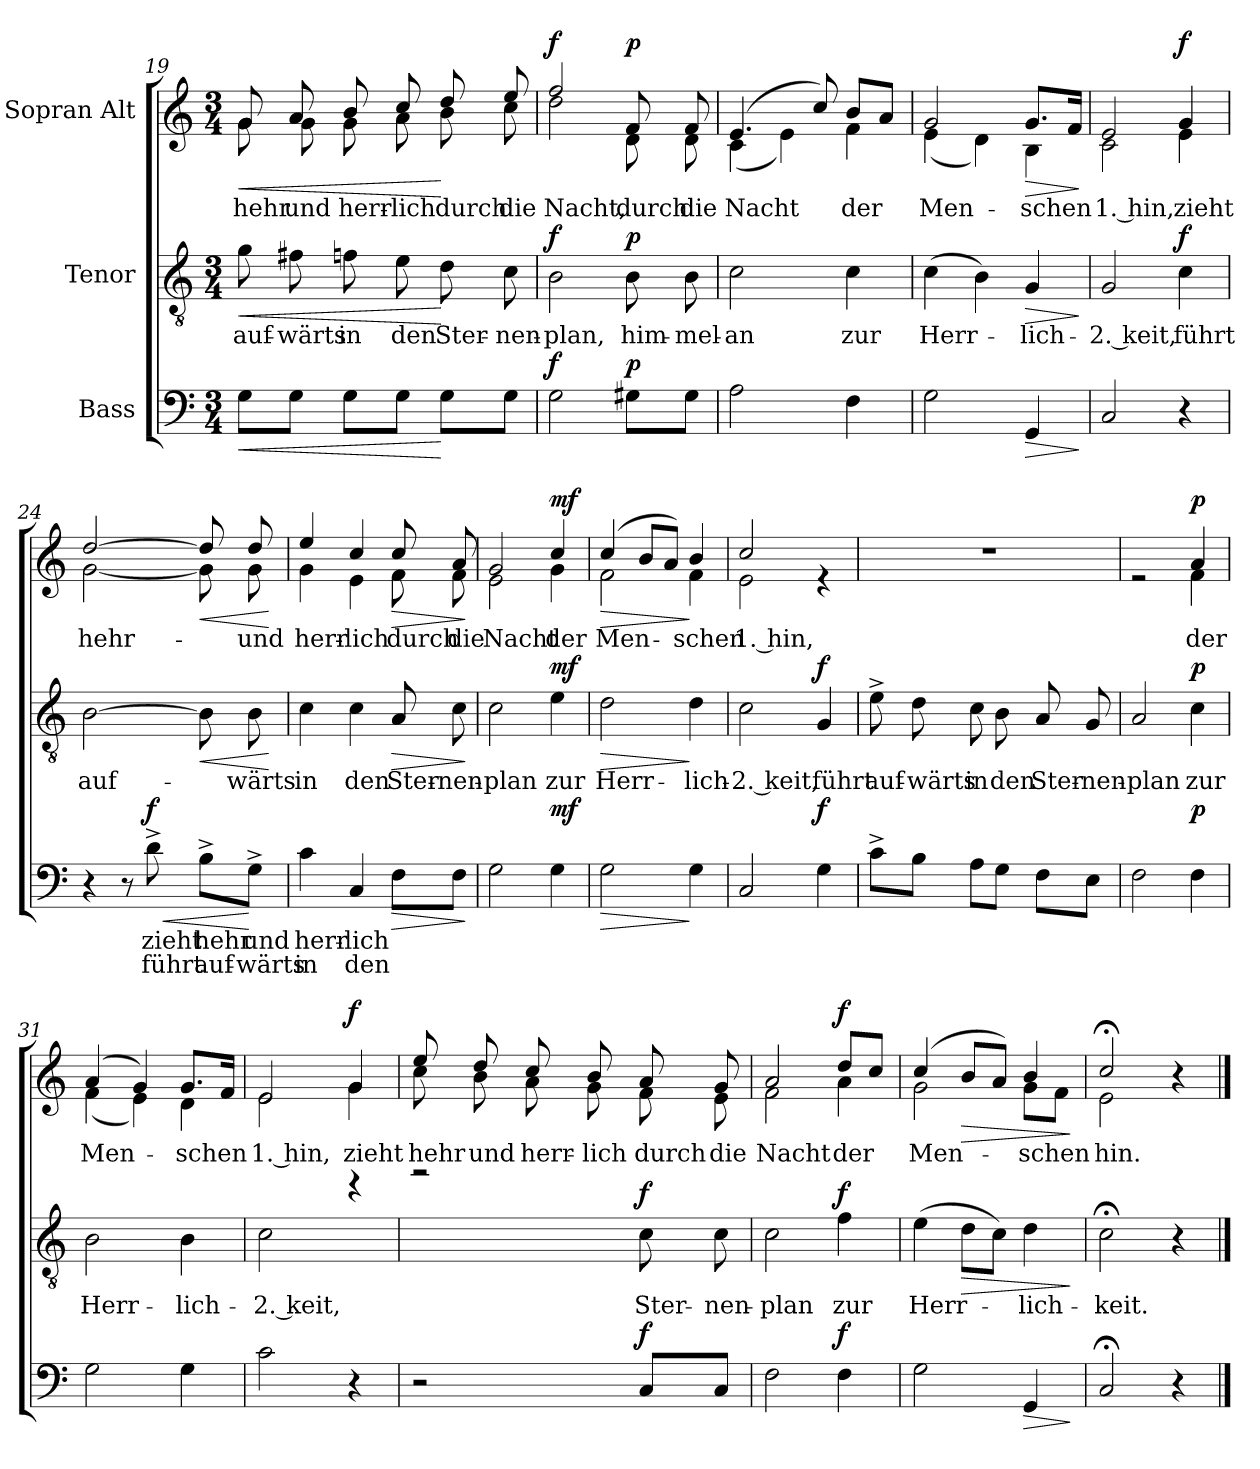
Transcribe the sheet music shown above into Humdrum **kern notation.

**kern	**text	**text	**dynam	**kern	**text	**dynam	**kern	**text	**dynam
*part3	*part3	*part3	*part3	*part2	*part2	*part2	*part1	*part1	*part1
*staff3	*staff3	*staff3	*staff3	*staff2	*staff2	*staff2	*staff1	*staff1	*staff1
*I"Bass	*	*	*	*I"Tenor	*	*	*I"Sopran Alt	*	*
*clefF4	*	*	*	*clefGv2	*	*	*clefG2	*	*
*k[]	*	*	*	*k[]	*	*	*k[]	*	*
*M3/4	*	*	*	*M3/4	*	*	*M3/4	*	*
=19	=19	=19	=19	=19	=19	=19	=19	=19	=19
!	!	!	!LO:HP:b	!	!LO:LY:b	!LO:HP:b	!	!LO:LY:b	!LO:HP:b
*	*	*	*	*	*	*	*^	*	*
8G\L	.	.	<	8g\	auf-	<	8g/	8g\	hehr	<
!	!	!	!	!	!LO:LY:b	!	!	!	!LO:LY:b	!
8G\J	.	.	.	8f#X\	-wärts	.	8a/	8g\	und	.
!	!	!	!	!	!LO:LY:b	!	!	!	!LO:LY:b	!
8G\L	.	.	.	8fn\	in	.	8b/	8g\	herr-	.
!	!	!	!	!	!LO:LY:b	!	!	!	!LO:LY:b	!
8G\J	.	.	.	8e\	den	.	8cc/	8a\	-lich	.
!	!	!	!	!	!LO:LY:b	!	!	!	!LO:LY:b	!
8G\L	.	.	[	8d\	Ster-	[	8dd/	8b\	durch	[
!	!	!	!	!	!LO:LY:b	!	!	!	!LO:LY:b	!
8G\J	.	.	.	8c\	-nen-	.	8ee/	8cc\	die	.
=20	=20	=20	=20	=20	=20	=20	=20	=20	=20	=20
!	!	!	!LO:DY:a	!	!LO:LY:b	!LO:DY:a	!	!	!LO:LY:b	!LO:DY:a
2G\	.	.	f	2B\	-plan,	f	2ff/	2dd\	Nacht,	f
!	!	!	!LO:DY:a	!	!LO:LY:b	!LO:DY:a	!	!	!LO:LY:b	!LO:DY:a
8G#X\L	.	.	p	8B\	him-	p	8f/	8d\	durch	p
!	!	!	!	!	!LO:LY:b	!	!	!	!LO:LY:b	!
8G#\J	.	.	.	8B\	-mel-	.	8f/	8d\	die	.
=21	=21	=21	=21	=21	=21	=21	=21	=21	=21	=21
!	!	!	!	!	!LO:LY:b	!	!	!	!LO:LY:b	!
2A\	.	.	.	2c\	-an	.	(4.e/	(4c\	Nacht	.
.	.	.	.	.	.	.	.	4e\)	.	.
.	.	.	.	.	.	.	8cc/)	.	.	.
!	!	!	!	!	!LO:LY:b	!	!	!	!LO:LY:b	!
4F\	.	.	.	4c\	zur	.	8b/L	4f\	der	.
.	.	.	.	.	.	.	8a/J	.	.	.
=22	=22	=22	=22	=22	=22	=22	=22	=22	=22	=22
!	!	!	!	!	!LO:LY:b	!	!	!	!LO:LY:b	!
2G\	.	.	.	(4c\	Herr-	.	2g/	(4e\	Men-	.
.	.	.	.	4B\)	.	.	.	4d\)	.	.
!	!	!	!LO:HP:b	!	!LO:LY:b	!LO:HP:b	!	!	!LO:LY:b	!LO:HP:b
4GG/	.	.	>	4G/	-lich-	>	8.g/L	4B\	-schen	>
.	.	.	.	.	.	.	16f/Jk	.	.	.
*	*	*	*	*	*	*	*v	*v	*	*
.	.	.	]	.	.	]	.	.	]
!!LO:LB:g=z
=23	=23	=23	=23	=23	=23	=23	=23	=23	=23
!	!	!	!	!	!LO:LY:b	!	!	!LO:LY:b	!
*	*	*	*	*	*	*	*^	*	*
2C/	.	.	.	2G/	-2. keit,	.	2e/	2c\	1. hin,	.
!	!	!	!	!	!LO:LY:b	!LO:DY:a	!	!	!LO:LY:b	!LO:DY:a
4r	.	.	.	4c\	führt	f	4g/	4e\	zieht	f
=24	=24	=24	=24	=24	=24	=24	=24	=24	=24	=24
!	!	!	!	!	!LO:LY:b	!	!	!	!LO:LY:b	!
4r	.	.	.	[2B\	auf-	.	[2dd/	[2g\	hehr-	.
8r	.	.	.	.	.	.	.	.	.	.
!	!LO:LY:b	!LO:LY:b	!LO:HP:b	!	!	!	!	!	!	!
!	!	!	!LO:DY:n=1:a	!	!	!	!	!	!	!
8d^\	zieht	führt	< f	.	.	.	.	.	.	.
!	!LO:LY:b	!LO:LY:b	!	!	!	!LO:HP:b	!	!	!	!LO:HP:b
8B^\L	hehr	auf-	.	8B\]	.	<	8dd/]	8g\]	.	<
!	!LO:LY:b	!LO:LY:b	!	!	!LO:LY:b	!	!	!	!LO:LY:b	!
8G^\J	und	-wärts	[	8B\	-wärts	.	8dd/	8g\	-und	.
*	*	*	*	*	*	*	*v	*v	*	*
.	.	.	.	.	.	[	.	.	[
=25	=25	=25	=25	=25	=25	=25	=25	=25	=25
!	!LO:LY:b	!LO:LY:b	!	!	!LO:LY:b	!	!	!LO:LY:b	!
*	*	*	*	*	*	*	*^	*	*
4c\	herr-	in	.	4c\	in	.	4ee/	4g\	herr-	.
!	!LO:LY:b	!LO:LY:b	!	!	!LO:LY:b	!	!	!	!LO:LY:b	!
4C/	-lich	den	.	4c\	den	.	4cc/	4e\	-lich	.
!	!	!	!LO:HP:b	!	!LO:LY:b	!LO:HP:b	!	!	!LO:LY:b	!LO:HP:b
8F\L	.	.	>	8A/	Ster-	>	8cc/	8f\	durch	>
!	!	!	!	!	!LO:LY:b	!	!	!	!LO:LY:b	!
8F\J	.	.	.	8c\	-nen-	.	8a/	8f\	die	.
*	*	*	*	*	*	*	*v	*v	*	*
.	.	.	]	.	.	]	.	.	]
=26	=26	=26	=26	=26	=26	=26	=26	=26	=26
!	!	!	!	!	!LO:LY:b	!	!	!LO:LY:b	!
*	*	*	*	*	*	*	*^	*	*
2G\	.	.	.	2c\	-plan	.	2g/	2e\	Nacht	.
!	!	!	!LO:DY:a	!	!LO:LY:b	!LO:DY:a	!	!	!LO:LY:b	!LO:DY:a
4G\	.	.	mf	4e\	zur	mf	4cc/	4g\	der	mf
=27	=27	=27	=27	=27	=27	=27	=27	=27	=27	=27
!	!	!	!LO:HP:b	!	!LO:LY:b	!LO:HP:b	!	!	!LO:LY:b	!LO:HP:b
2G\	.	.	>	2d\	Herr-	>	(4cc/	2f\	Men-	>
.	.	.	.	.	.	.	8b/L	.	.	.
.	.	.	.	.	.	.	8a/J)	.	.	.
!	!	!	!	!	!LO:LY:b	!	!	!	!LO:LY:b	!
4G\	.	.	]	4d\	-lich-	]	4b/	4f\	-schen	]
!!LO:LB:g=z	!!
=28	=28	=28	=28	=28	=28	=28	=28	=28	=28	=28
!	!	!	!	!	!LO:LY:b	!	!	!	!LO:LY:b	!
2C/	.	.	.	2c\	-2. keit,	.	2cc/	2e\	1. hin,	.
!	!	!	!LO:DY:a	!	!LO:LY:b	!LO:DY:a	!	!	!LO:LY:b	!
4G\	.	.	f	4G/	führt	f	4re	4G/yy	zieht	.
=29	=29	=29	=29	=29	=29	=29	=29	=29	=29	=29
!	!	!	!	!	!LO:LY:b	!	!	!	!LO:LY:b	!
8c^\L	.	.	.	8e^\	auf-	.	2.r	8e/yy	hehr	.
!	!	!	!	!	!LO:LY:b	!	!	!	!LO:LY:b	!
8B\J	.	.	.	8d\	-wärts	.	.	8d/yy	und	.
!	!	!	!	!	!LO:LY:b	!	!	!	!LO:LY:b	!
8A\L	.	.	.	8c\	in	.	.	8c/yy	herr-	.
!	!	!	!	!	!LO:LY:b	!	!	!	!LO:LY:b	!
8G\J	.	.	.	8B\	den	.	.	8B/yy	-lich	.
!	!	!	!	!	!LO:LY:b	!	!	!	!LO:LY:b	!
8F\L	.	.	.	8A/	Ster-	.	.	8A/yy	durch	.
!	!	!	!	!	!LO:LY:b	!	!	!	!LO:LY:b	!
8E\J	.	.	.	8G/	-nen-	.	.	8G/yy	die	.
=30	=30	=30	=30	=30	=30	=30	=30	=30	=30	=30
!	!	!	!	!	!LO:LY:b	!	!	!	!LO:LY:b	!
2F\	.	.	.	2A/	-plan	.	2re	2A/yy	Nacht	.
!	!	!	!LO:DY:a	!	!LO:LY:b	!LO:DY:a	!	!	!LO:LY:b	!LO:DY:a
4F\	.	.	p	4c\	zur	p	4a/	4f\	der	p
=31	=31	=31	=31	=31	=31	=31	=31	=31	=31	=31
!	!	!	!	!	!LO:LY:b	!	!	!	!LO:LY:b	!
2G\	.	.	.	2B\	Herr-	.	(4a/	(4f\	Men-	.
.	.	.	.	.	.	.	4g/)	4e\)	.	.
!	!	!	!	!	!LO:LY:b	!	!	!	!LO:LY:b	!
4G\	.	.	.	4B\	-lich-	.	8.g/L	4d\	-schen	.
.	.	.	.	.	.	.	16f/Jk	.	.	.
!!LO:LB:g=z	!!
=32	=32	=32	=32	=32	=32	=32	=32	=32	=32	=32
!	!	!	!	!	!LO:LY:b	!	!	!	!LO:LY:b	!
*	*	*	*	*^	*	*	*	*	*	*
2c\	.	.	.	2c\	2ryy	-2. keit,	.	2e/	2e\	1. hin,	.
!	!	!	!	!	!	!LO:LY:b	!	!	!	!LO:LY:b	!LO:DY:a
4r	.	.	.	4r	4g\yy	führt	.	4g/	4g\	zieht	f
=33	=33	=33	=33	=33	=33	=33	=33	=33	=33	=33	=33
!	!	!	!	!	!	!LO:LY:b	!	!	!	!LO:LY:b	!
2r	.	.	.	2r	8cc\yy	auf-	.	8ee/	8cc\	hehr	.
!	!	!	!	!	!	!LO:LY:b	!	!	!	!LO:LY:b	!
.	.	.	.	.	8b\yy	-wärts	.	8dd/	8b\	und	.
!	!	!	!	!	!	!LO:LY:b	!	!	!	!LO:LY:b	!
.	.	.	.	.	8a\yy	in	.	8cc/	8a\	herr-	.
!	!	!	!	!	!	!LO:LY:b	!	!	!	!LO:LY:b	!
.	.	.	.	.	8g\yy	den	.	8b/	8g\	-lich	.
!	!	!	!LO:DY:a	!	!	!LO:LY:b	!LO:DY:a	!	!	!LO:LY:b	!
8C/L	.	.	f	8c\	4ryy	Ster-	f	8a/	8f\	durch	.
!	!	!	!	!	!	!LO:LY:b	!	!	!	!LO:LY:b	!
8C/J	.	.	.	8c\	.	-nen-	.	8g/	8e\	die	.
*	*	*	*	*v	*v	*	*	*	*	*	*
=34	=34	=34	=34	=34	=34	=34	=34	=34	=34	=34
!	!	!	!	!	!LO:LY:b	!	!	!	!LO:LY:b	!
2F\	.	.	.	2c\	-plan	.	2a/	2f\	Nacht	.
!	!	!	!LO:DY:a	!	!LO:LY:b	!LO:DY:a	!	!	!LO:LY:b	!LO:DY:a
4F\	.	.	f	4f\	zur	f	8dd/L	4a\	der	f
.	.	.	.	.	.	.	8cc/J	.	.	.
=35	=35	=35	=35	=35	=35	=35	=35	=35	=35	=35
!	!	!	!	!	!LO:LY:b	!	!	!	!LO:LY:b	!
2G\	.	.	.	(4e\	Herr-	.	(4cc/	2g\	Men-	.
!	!	!	!	!	!	!LO:HP:b	!	!	!	!LO:HP:b
.	.	.	.	8d\L	.	>	8b/L	.	.	>
.	.	.	.	8c\J)	.	.	8a/J)	.	.	.
!	!	!	!LO:HP:b	!	!LO:LY:b	!	!	!	!LO:LY:b	!
4GG/	.	.	>	4d\	-lich-	.	4b/	8g\L	-schen	.
.	.	.	.	.	.	.	.	8f\J	.	.
*	*	*	*	*	*	*	*v	*v	*	*
.	.	.	]	.	.	]	.	.	]
=36	=36	=36	=36	=36	=36	=36	=36	=36	=36
!	!	!	!	!	!LO:LY:b	!	!	!LO:LY:b	!
*	*	*	*	*	*	*	*^	*	*
2C;</	.	.	.	2c;<\	-keit.	.	2cc;</	2e\	hin.	.
4r	.	.	.	4r	.	.	4r	4ryy	.	.
*	*	*	*	*	*	*	*v	*v	*	*
==	==	==	==	==	==	==	==	==	==
*-	*-	*-	*-	*-	*-	*-	*-	*-	*-
